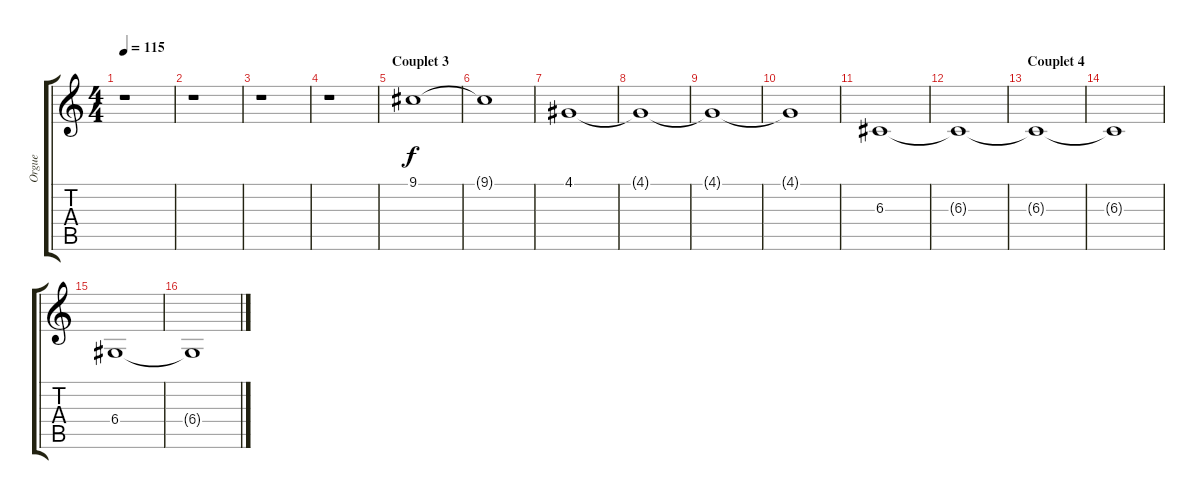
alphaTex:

\track ("Orgue" "Orgue") {instrument churchorgan}
\staff {score tabs}
\tuning (E4 B3 G3 D3 A2 E2) {hide}
\ts (4 4)
\tempo 115
\clef g2
\ks c
r.1{dy f} |
r.1 |
r.1 |
r.1 |
\section ("" "Couplet 3")
9.1.1 |
9.1{t}.1 |
4.1.1 |
4.1{t}.1 |
4.1{t}.1 |
4.1{t}.1 |
6.3.1 |
6.3{t}.1 |
\section ("" "Couplet 4")
6.3{t}.1 |
6.3{t}.1 |
6.4.1 |
6.4{t}.1
